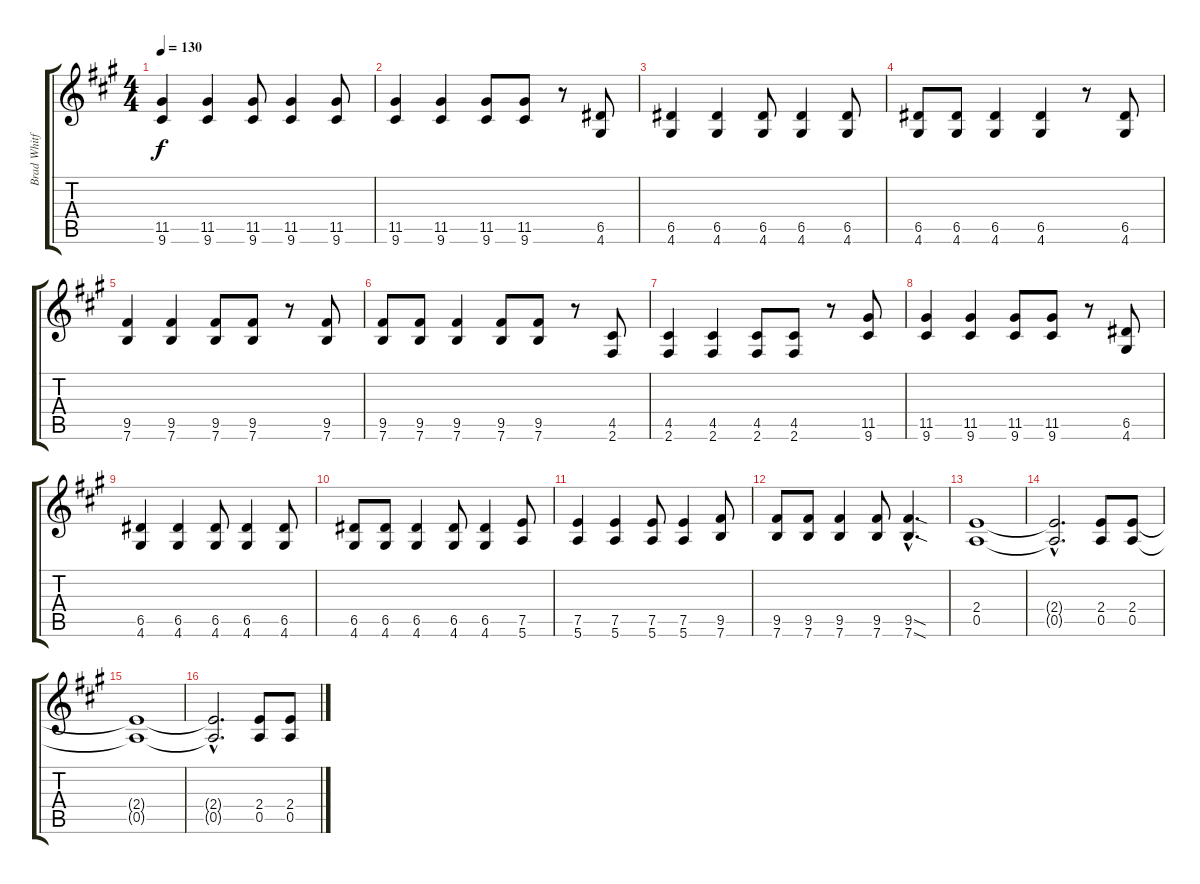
\track ("Brad Whitford" "Brad Whitf") {instrument distortionguitar}
\staff {score tabs}
\tuning (E4 B3 G3 D3 A2 E2) {hide}
\ts (4 4)
\tempo 130
\clef g2
\ks a
(11.5 9.6).4{dy f} (11.5 9.6).4 (11.5 9.6).8 (11.5 9.6).4 (11.5 9.6).8 |
(11.5 9.6).4 (11.5 9.6).4 (11.5 9.6).8 (11.5 9.6).8 r.8 (6.5 4.6).8 |
(6.5 4.6).4 (6.5 4.6).4 (6.5 4.6).8 (6.5 4.6).4 (6.5 4.6).8 |
(6.5 4.6).8 (6.5 4.6).8 (6.5 4.6).4 (6.5 4.6).4 r.8 (6.5 4.6).8 |
(9.5 7.6).4 (9.5 7.6).4 (9.5 7.6).8 (9.5 7.6).8 r.8 (9.5 7.6).8 |
(9.5 7.6).8 (9.5 7.6).8 (9.5 7.6).4 (9.5 7.6).8 (9.5 7.6).8 r.8 (4.5 2.6).8 |
(4.5 2.6).4 (4.5 2.6).4 (4.5 2.6).8 (4.5 2.6).8 r.8 (11.5 9.6).8 |
(11.5 9.6).4 (11.5 9.6).4 (11.5 9.6).8 (11.5 9.6).8 r.8 (6.5 4.6).8 |
(6.5 4.6).4 (6.5 4.6).4 (6.5 4.6).8 (6.5 4.6).4 (6.5 4.6).8 |
(6.5 4.6).8 (6.5 4.6).8 (6.5 4.6).4 (6.5 4.6).8 (6.5 4.6).4 (7.5 5.6).8 |
(7.5 5.6).4 (7.5 5.6).4 (7.5 5.6).8 (7.5 5.6).4 (9.5 7.6).8 |
(9.5 7.6).8 (9.5 7.6).8 (9.5 7.6).4 (9.5 7.6).8 (9.5{sod hac} 7.6{sod hac}).4{d} |
(2.4 0.5).1 |
(2.4{hac t} 0.5{hac t}).2{d} (2.4 0.5).8 (2.4 0.5).8 |
(2.4{t} 0.5{t}).1 |
(2.4{hac t} 0.5{hac t}).2{d} (2.4 0.5).8 (2.4 0.5).8
